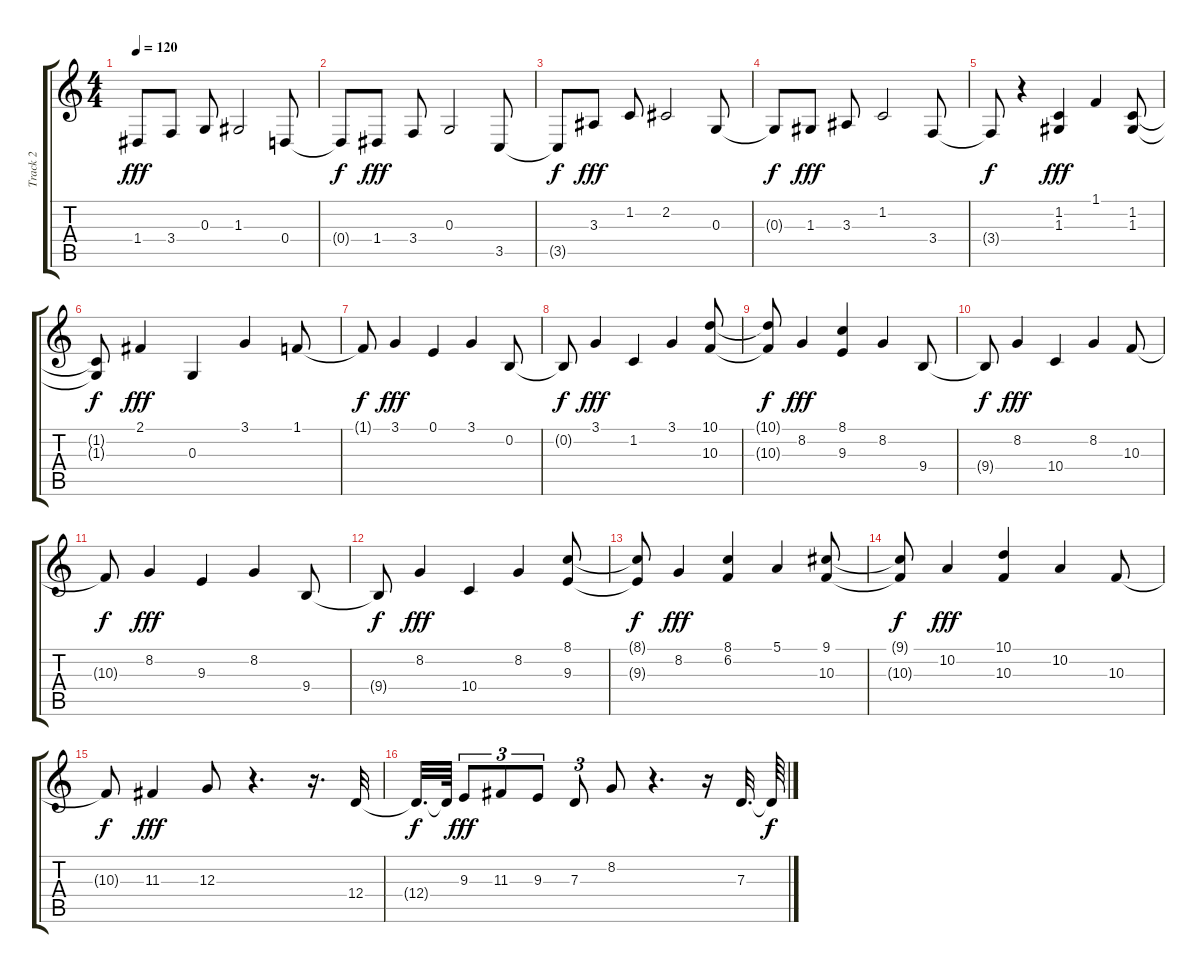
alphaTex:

\track ("Track 2" "Track 2") {instrument acousticgrandpiano}
\staff {score tabs}
\tuning (E4 B3 G3 D3 A2 E2) {hide}
\ts (4 4)
\tempo 120
\clef g2
\ks c
1.4.8{dy fff} 3.4.8 0.3.8 1.3.2 0.4.8 |
0.4{t}.8{dy f} 1.4.8{dy fff} 3.4.8 0.3.2 3.5.8 |
3.5{t}.8{dy f} 3.3.8{dy fff} 1.2.8 2.2.2 0.3.8 |
0.3{t}.8{dy f} 1.3.8{dy fff} 3.3.8 1.2.2 3.4.8 |
3.4{t}.8{dy f} r.4 (1.2 1.3).4{dy fff} 1.1.4 (1.2 1.3).8 |
(1.2{t} 1.3{t}).8{dy f} 2.1.4{dy fff} 0.3.4 3.1.4 1.1.8 |
1.1{t}.8{dy f} 3.1.4{dy fff} 0.1.4 3.1.4 0.2.8 |
0.2{t}.8{dy f} 3.1.4{dy fff} 1.2.4 3.1.4 (10.1 10.3).8 |
(10.1{t} 10.3{t}).8{dy f} 8.2.4{dy fff} (8.1 9.3).4 8.2.4 9.4.8 |
9.4{t}.8{dy f} 8.2.4{dy fff} 10.4.4 8.2.4 10.3.8 |
10.3{t}.8{dy f} 8.2.4{dy fff} 9.3.4 8.2.4 9.4.8 |
9.4{t}.8{dy f} 8.2.4{dy fff} 10.4.4 8.2.4 (8.1 9.3).8 |
(8.1{t} 9.3{t}).8{dy f} 8.2.4{dy fff} (8.1 6.2).4 5.1.4 (9.1 10.3).8 |
(9.1{t} 10.3{t}).8{dy f} 10.2.4{dy fff} (10.1 10.3).4 10.2.4 10.3.8 |
10.3{t}.8{dy f} 11.3.4{dy fff} 12.3.8 r.4{d} r.16{d} 12.4.32 |
12.4{t}.32{d dy f} 12.4{t}.64 9.3.8{tu (3 2) dy fff} 11.3.8{tu (3 2)} 9.3.8{tu (3 2)} 7.3.8{tu (3 2)} 8.2.8 r.4{d} r.16 7.3.32{d} 7.3{t}.64{dy f}
